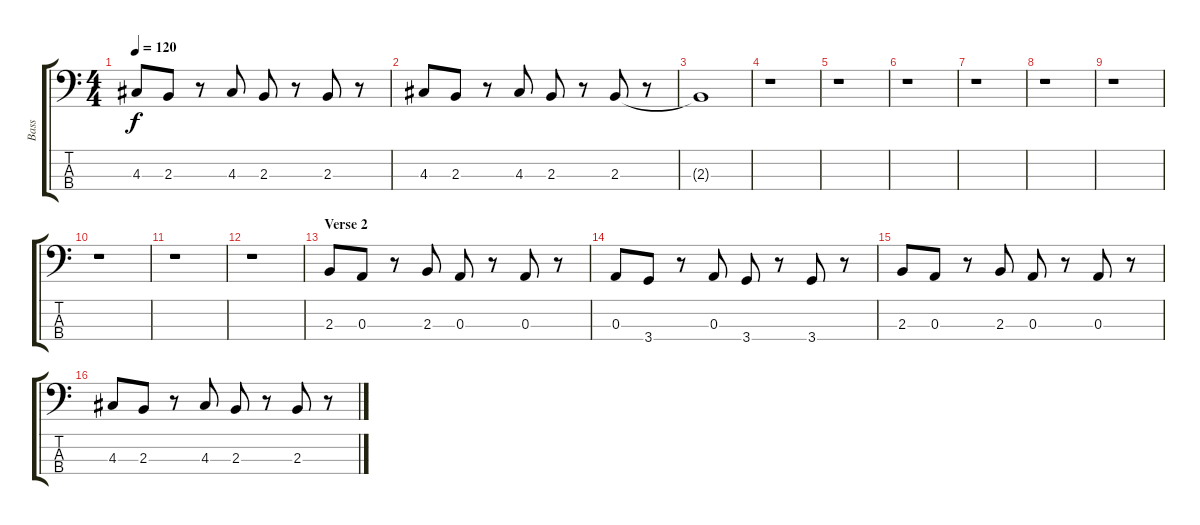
\track ("Bass" "Bass") {instrument electricbassfinger}
\staff {score tabs}
\tuning (G2 D2 A1 E1) {hide}
\ts (4 4)
\tempo 120
\clef f4
\ks c
4.3.8{dy f} 2.3.8 r.8 4.3.8 2.3.8 r.8 2.3.8 r.8 |
4.3.8 2.3.8 r.8 4.3.8 2.3.8 r.8 2.3.8 r.8 |
2.3{t}.1 |
r.1 |
r.1 |
r.1 |
r.1 |
r.1 |
r.1 |
r.1 |
r.1 |
r.1 |
\section ("" "Verse 2")
2.3.8 0.3.8 r.8 2.3.8 0.3.8 r.8 0.3.8 r.8 |
0.3.8 3.4.8 r.8 0.3.8 3.4.8 r.8 3.4.8 r.8 |
2.3.8 0.3.8 r.8 2.3.8 0.3.8 r.8 0.3.8 r.8 |
4.3.8 2.3.8 r.8 4.3.8 2.3.8 r.8 2.3.8 r.8
